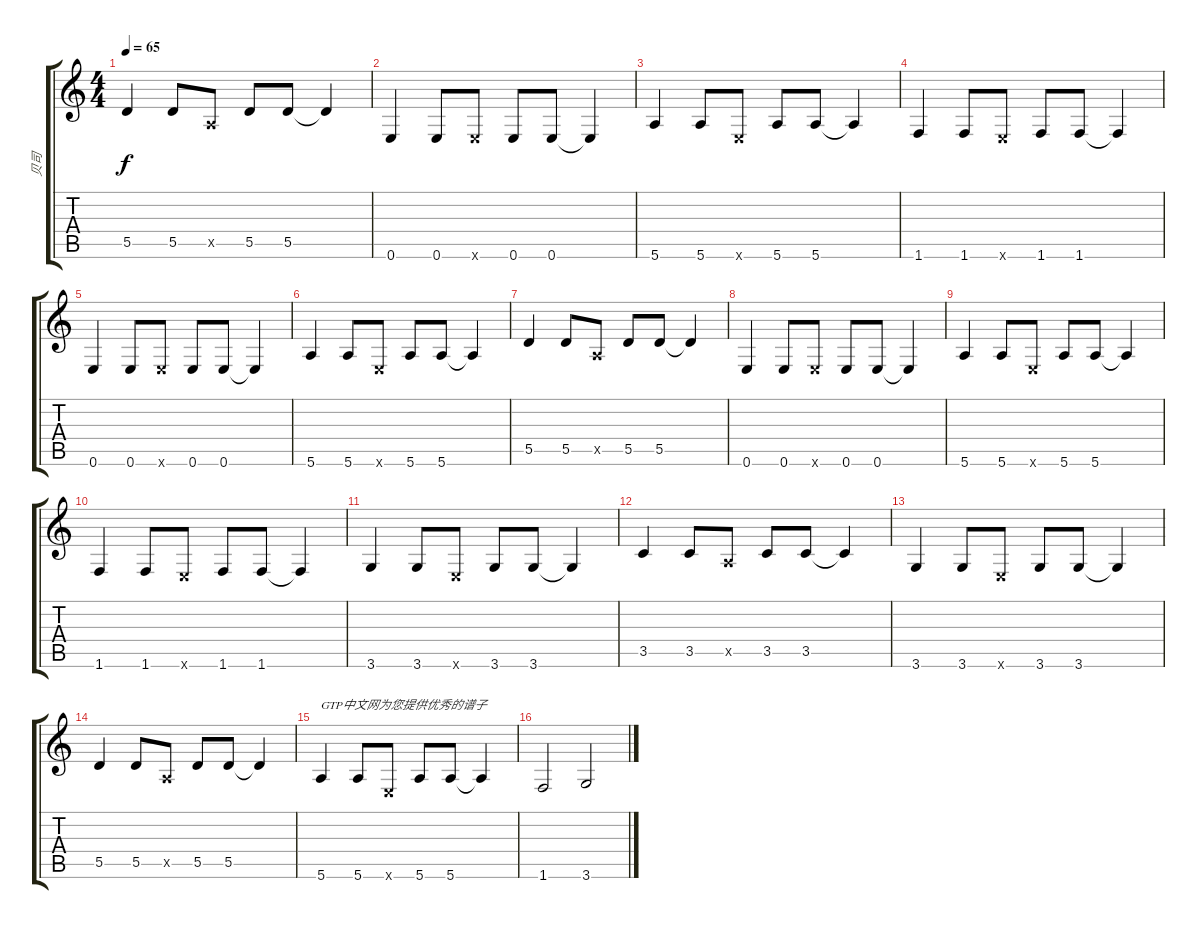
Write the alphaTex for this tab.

\track ("贝司" "贝司") {instrument electricbassfinger}
\staff {score tabs}
\tuning (E4 B3 G3 D3 A2 E2) {hide}
\ts (4 4)
\tempo 65
\clef g2
\ks c
5.5.4{dy f} 5.5.8 0.5{x}.8 5.5.8 5.5.8 5.5{t}.4 |
0.6.4 0.6.8 0.6{x}.8 0.6.8 0.6.8 0.6{t}.4 |
5.6.4 5.6.8 0.6{x}.8 5.6.8 5.6.8 5.6{t}.4 |
1.6.4 1.6.8 0.6{x}.8 1.6.8 1.6.8 1.6{t}.4 |
0.6.4 0.6.8 0.6{x}.8 0.6.8 0.6.8 0.6{t}.4 |
5.6.4 5.6.8 0.6{x}.8 5.6.8 5.6.8 5.6{t}.4 |
5.5.4 5.5.8 0.5{x}.8 5.5.8 5.5.8 5.5{t}.4 |
0.6.4 0.6.8 0.6{x}.8 0.6.8 0.6.8 0.6{t}.4 |
5.6.4 5.6.8 0.6{x}.8 5.6.8 5.6.8 5.6{t}.4 |
1.6.4 1.6.8 0.6{x}.8 1.6.8 1.6.8 1.6{t}.4 |
3.6.4 3.6.8 0.6{x}.8 3.6.8 3.6.8 3.6{t}.4 |
3.5.4 3.5.8 0.5{x}.8 3.5.8 3.5.8 3.5{t}.4 |
3.6.4 3.6.8 0.6{x}.8 3.6.8 3.6.8 3.6{t}.4 |
5.5.4 5.5.8 0.5{x}.8 5.5.8 5.5.8 5.5{t}.4 |
5.6.4{txt "GTP中文网为您提供优秀的谱子"} 5.6.8 0.6{x}.8 5.6.8 5.6.8 5.6{t}.4 |
1.6.2 3.6.2
